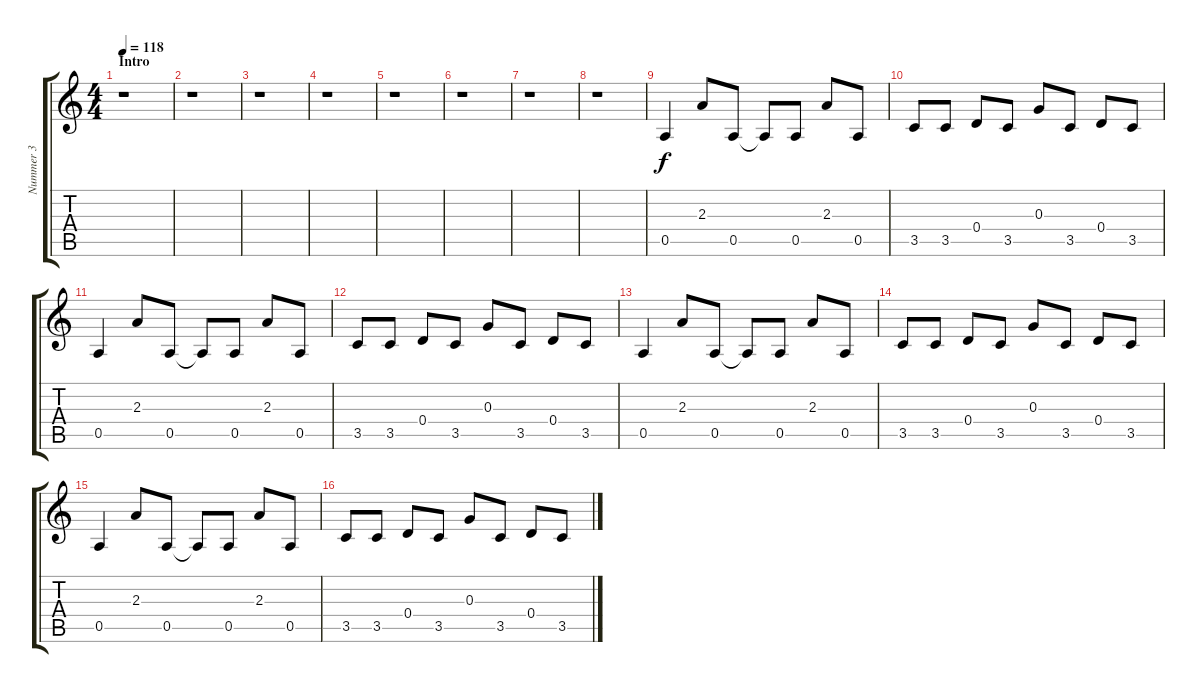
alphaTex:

\track ("Nummer 3" "Nummer 3") {instrument electricguitarclean}
\staff {score tabs}
\tuning (E4 B3 G3 D3 A2 E2) {hide}
\ts (4 4)
\section ("" "Intro")
\tempo 118
\clef g2
\ks c
r.1{dy f instrument electricguitarclean} |
r.1 |
r.1 |
r.1 |
r.1 |
r.1 |
r.1 |
r.1 |
0.5.4 2.3.8 0.5.8 0.5{t}.8 0.5.8 2.3.8 0.5.8 |
3.5.8 3.5.8 0.4.8 3.5.8 0.3.8 3.5.8 0.4.8 3.5.8 |
0.5.4 2.3.8 0.5.8 0.5{t}.8 0.5.8 2.3.8 0.5.8 |
3.5.8 3.5.8 0.4.8 3.5.8 0.3.8 3.5.8 0.4.8 3.5.8 |
0.5.4 2.3.8 0.5.8 0.5{t}.8 0.5.8 2.3.8 0.5.8 |
3.5.8 3.5.8 0.4.8 3.5.8 0.3.8 3.5.8 0.4.8 3.5.8 |
0.5.4 2.3.8 0.5.8 0.5{t}.8 0.5.8 2.3.8 0.5.8 |
3.5.8 3.5.8 0.4.8 3.5.8 0.3.8 3.5.8 0.4.8 3.5.8
